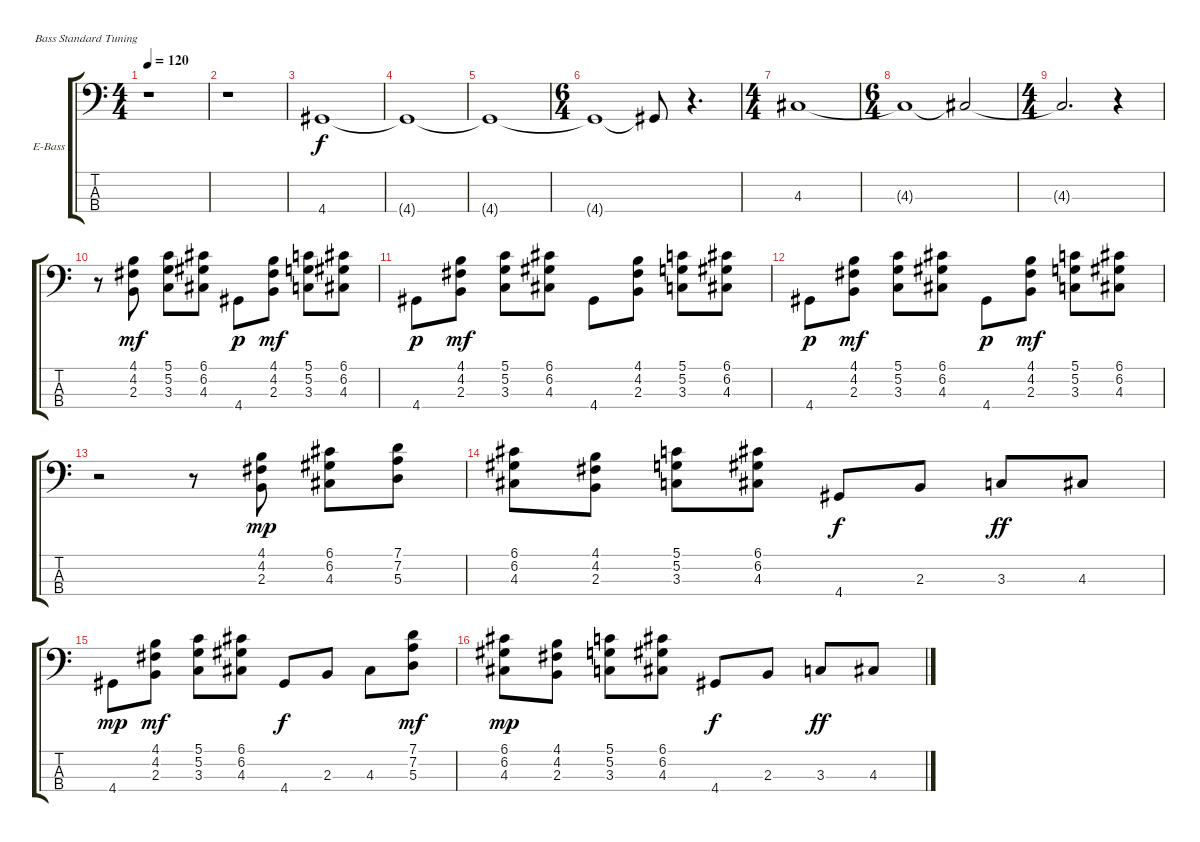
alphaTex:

\bracketExtendMode groupsimilarinstruments
\firstSystemTrackNameOrientation horizontal
\otherSystemsTrackNameOrientation horizontal
\track ("Turbo Bass" "E-Bass") {instrument slapbass1}
\staff {score tabs}
\tuning (G2 D2 A1 E1)
\ts (4 4)
\tempo 120
\clef f4
\ks c
r.1{dy f instrument slapbass1} |
r.1 |
4.4.1 |
4.4{t}.1 |
4.4{t}.1 |
\ts (6 4)
4.4{t}.1 4.4{t}.8 r.4{d} |
\ts (4 4)
4.3.1 |
\ts (6 4)
4.3{t}.1 4.3{t}.2 |
\ts (4 4)
4.3{t}.2{d} r.4 |
r.8 (4.1 4.2 2.3).8{dy mf} (5.1 5.2 3.3).8 (6.1 6.2 4.3).8 4.4.8{dy p} (4.1 4.2 2.3).8{dy mf} (5.1 5.2 3.3).8 (6.1 6.2 4.3).8 |
4.4.8{dy p} (4.1 4.2 2.3).8{dy mf} (5.1 5.2 3.3).8 (6.1 6.2 4.3).8 4.4.8 (4.1 4.2 2.3).8 (5.1 5.2 3.3).8 (6.1 6.2 4.3).8 |
4.4.8{dy p} (4.1 4.2 2.3).8{dy mf} (5.1 5.2 3.3).8 (6.1 6.2 4.3).8 4.4.8{dy p} (4.1 4.2 2.3).8{dy mf} (5.1 5.2 3.3).8 (6.1 6.2 4.3).8 |
r.2 r.8 (4.1 4.2 2.3).8{dy mp} (6.1 6.2 4.3).8 (7.1 7.2 5.3).8 |
(6.1 6.2 4.3).8 (4.1 4.2 2.3).8 (5.1 5.2 3.3).8 (6.1 6.2 4.3).8 4.4.8{dy f} 2.3.8 3.3.8{dy ff} 4.3.8 |
4.4.8{dy mp} (4.1 4.2 2.3).8{dy mf} (5.1 5.2 3.3).8 (6.1 6.2 4.3).8 4.4.8{dy f} 2.3.8 4.3.8 (7.1 7.2 5.3).8{dy mf} |
(6.1 6.2 4.3).8{dy mp} (4.1 4.2 2.3).8 (5.1 5.2 3.3).8 (6.1 6.2 4.3).8 4.4.8{dy f} 2.3.8 3.3.8{dy ff} 4.3.8
